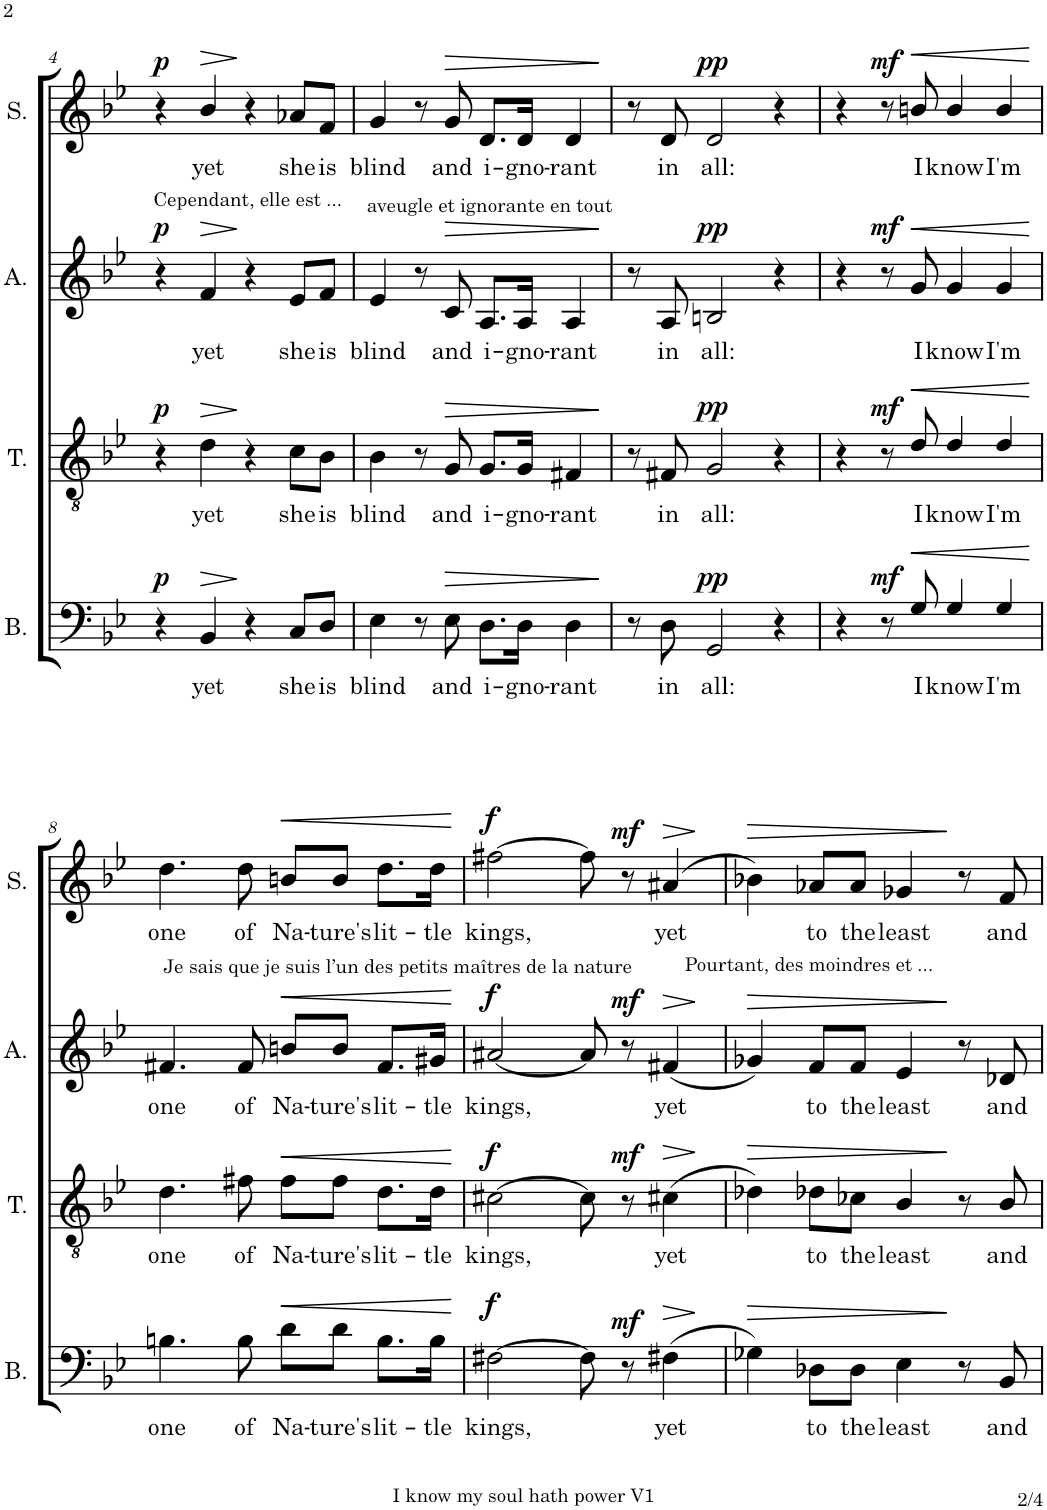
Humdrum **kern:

**kern	**text	**dynam	**kern	**text	**dynam	**kern	**text	**dynam	**kern	**text	**dynam
*part4	*part4	*part4	*part3	*part3	*part3	*part2	*part2	*part2	*part1	*part1	*part1
*staff4	*staff4	*staff4	*staff3	*staff3	*staff3	*staff2	*staff2	*staff2	*staff1	*staff1	*staff1
*I"Bass	*	*	*I"Tenor	*	*	*I"Alto	*	*	*I"Soprano	*	*
*I'B.	*	*	*I'T.	*	*	*I'A.	*	*	*I'S.	*	*
!!LO:PB:g=z
*clefF4	*	*	*clefGv2	*	*	*clefG2	*	*	*clefG2	*	*
*k[b-e-]	*	*	*k[b-e-]	*	*	*k[b-e-]	*	*	*k[b-e-]	*	*
*M4/4	*	*	*M4/4	*	*	*M4/4	*	*	*M4/4	*	*
=4	=4	=4	=4	=4	=4	=4	=4	=4	=4	=4	=4
!	!	!LO:DY:a	!	!	!LO:DY:a	!	!	!LO:DY:a	!	!	!LO:DY:a
4r	.	p	4r	.	p	4r	.	p	4r	.	p
!	!	!	!	!	!	!	!	!	!LO:TX:b:t=Cependant, elle est ...	!	!
!	!LO:LY:b	!LO:HP:b	!	!LO:LY:b	!LO:HP:b	!	!LO:LY:b	!LO:HP:b	!	!LO:LY:b	!LO:HP:b
4BB-/	yet	>	4d\	yet	>	4f/	yet	>	4b-/	yet	>
4r	.	.	4r	.	]	4r	.	]	4r	.	]
!	!LO:LY:b	!	!	!LO:LY:b	!	!	!LO:LY:b	!	!	!LO:LY:b	!
8C/L	she	.	8c\L	she	.	8e-/L	she	.	8a-X/L	she	.
!	!LO:LY:b	!	!	!LO:LY:b	!	!	!LO:LY:b	!	!	!LO:LY:b	!
8D/J	is	.	8B-\J	is	.	8f/J	is	.	8f/J	is	.
=5	=5	=5	=5	=5	=5	=5	=5	=5	=5	=5	=5
!	!	!	!	!	!	!	!	!	!LO:TX:b:t=aveugle et ignorante en tout	!	!
!	!LO:LY:b	!	!	!LO:LY:b	!	!	!LO:LY:b	!	!	!LO:LY:b	!
4E-\	blind	.	4B-\	blind	.	4e-/	blind	.	4g/	blind	.
8r	.	.	8r	.	.	8r	.	.	8r	.	.
!	!LO:LY:b	!LO:HP:b	!	!LO:LY:b	!LO:HP:b	!	!LO:LY:b	!LO:HP:b	!	!LO:LY:b	!LO:HP:b
8E-\	and	>	8G/	and	>	8c/	and	>	8g/	and	>
!	!LO:LY:b	!	!	!LO:LY:b	!	!	!LO:LY:b	!	!	!LO:LY:b	!
8.D\L	i-	.	8.G/L	i-	.	8.A/L	i-	.	8.d/L	i-	.
!	!LO:LY:b	!	!	!LO:LY:b	!	!	!LO:LY:b	!	!	!LO:LY:b	!
16D\Jk	-gno-	.	16G/Jk	-gno-	.	16A/Jk	-gno-	.	16d/Jk	-gno-	.
!	!LO:LY:b	!	!	!LO:LY:b	!	!	!LO:LY:b	!	!	!LO:LY:b	!
4D\	-rant	.	4F#X/	-rant	.	4A/	-rant	.	4d/	-rant	.
.	.	]	.	.	]	.	.	]	.	.	]
=6	=6	=6	=6	=6	=6	=6	=6	=6	=6	=6	=6
8r	.	.	8r	.	.	8r	.	.	8r	.	.
!	!LO:LY:b	!	!	!LO:LY:b	!	!	!LO:LY:b	!	!	!LO:LY:b	!
8D\	in	.	8F#X/	in	.	8A/	in	.	8d/	in	.
!	!LO:LY:b	!LO:DY:a	!	!LO:LY:b	!LO:DY:a	!	!LO:LY:b	!LO:DY:a	!	!LO:LY:b	!LO:DY:a
2GG/	all:	pp	2G/	all:	pp	2Bn/	all:	pp	2d/	all:	pp
4r	.	.	4r	.	.	4r	.	.	4r	.	.
=7	=7	=7	=7	=7	=7	=7	=7	=7	=7	=7	=7
4r	.	.	4r	.	.	4r	.	.	4r	.	.
!	!	!LO:DY:a	!	!	!LO:DY:a	!	!	!LO:DY:a	!	!	!LO:DY:a
8r	.	mf	8r	.	mf	8r	.	mf	8r	.	mf
!	!LO:LY:b	!LO:HP:b	!	!LO:LY:b	!LO:HP:b	!	!LO:LY:b	!LO:HP:b	!	!LO:LY:b	!LO:HP:b
8G/	I	<	8d/	I	<	8g/	I	<	8bn/	I	<
!	!LO:LY:b	!	!	!LO:LY:b	!	!	!LO:LY:b	!	!	!LO:LY:b	!
4G/	know	.	4d/	know	.	4g/	know	.	4b/	know	.
!	!LO:LY:b	!	!	!LO:LY:b	!	!	!LO:LY:b	!	!	!LO:LY:b	!
4G/	I'm	.	4d/	I'm	.	4g/	I'm	.	4b/	I'm	.
.	.	]	.	.	[	.	.	[	.	.	[
!!LO:LB:g=z
=8	=8	=8	=8	=8	=8	=8	=8	=8	=8	=8	=8
!	!	!	!	!	!	!	!	!	!LO:TX:b:t=Je sais que je suis l’un des petits maîtres de la nature	!	!
!	!LO:LY:b	!	!	!LO:LY:b	!	!	!LO:LY:b	!	!	!LO:LY:b	!
4.Bn\	one	.	4.d\	one	.	4.f#X/	one	.	4.dd\	one	.
!	!LO:LY:b	!	!	!LO:LY:b	!	!	!LO:LY:b	!	!	!LO:LY:b	!
8B\	of	.	8f#X\	of	.	8f#/	of	.	8dd\	of	.
!	!LO:LY:b	!LO:HP:b	!	!LO:LY:b	!LO:HP:b	!	!LO:LY:b	!LO:HP:b	!	!LO:LY:b	!LO:HP:b
8d\L	Na-	<	8f#\L	Na-	<	8bn/L	Na-	<	8bn/L	Na-	<
!	!LO:LY:b	!	!	!LO:LY:b	!	!	!LO:LY:b	!	!	!LO:LY:b	!
8d\J	-ture's	.	8f#\J	-ture's	.	8b/J	-ture's	.	8b/J	-ture's	.
!	!LO:LY:b	!	!	!LO:LY:b	!	!	!LO:LY:b	!	!	!LO:LY:b	!
8.B\L	lit-	.	8.d\L	lit-	.	8.f#/L	lit-	.	8.dd\L	lit-	.
!	!LO:LY:b	!	!	!LO:LY:b	!	!	!LO:LY:b	!	!	!LO:LY:b	!
16B\Jk	-tle	.	16d\Jk	-tle	.	16g#X/Jk	-tle	.	16dd\Jk	-tle	.
.	.	[	.	.	[	.	.	[	.	.	[
=9	=9	=9	=9	=9	=9	=9	=9	=9	=9	=9	=9
!	!LO:LY:b	!LO:DY:a	!	!LO:LY:b	!LO:DY:a	!	!LO:LY:b	!LO:DY:a	!	!LO:LY:b	!LO:DY:a
[2F#X\	kings,	f	[2c#X\	kings,	f	[2a#X/	kings,	f	[2ff#X\	kings,	f
8F#\]	.	.	8c#\]	.	.	8a#/]	.	.	8ff#\]	.	.
!	!	!LO:DY:a	!	!	!LO:DY:a	!	!	!LO:DY:a	!	!	!LO:DY:a
8r	.	mf	8r	.	mf	8r	.	mf	8r	.	mf
!	!	!	!	!	!	!	!	!	!LO:TX:b:t=Pourtant, des moindres et ...	!	!
!	!LO:LY:b	!LO:HP:b	!	!LO:LY:b	!LO:HP:b	!	!LO:LY:b	!LO:HP:b	!	!LO:LY:b	!LO:HP:b
(4F#X\	yet	>	(4c#X\	yet	>	(4f#X/	yet	>	(4a#X/	yet	>
.	.	[	.	.	]	.	.	]	.	.	]
=10	=10	=10	=10	=10	=10	=10	=10	=10	=10	=10	=10
!	!	!	!	!	!LO:HP:b	!	!	!LO:HP:b	!	!	!LO:HP:b
4G-X\)	.	.	4d-X\)	.	>	4g-X/)	.	>	4b-X\)	.	>
!	!LO:LY:b	!	!	!LO:LY:b	!	!	!LO:LY:b	!	!	!LO:LY:b	!
8D-X\L	to	.	8d-X\L	to	.	8f/L	to	.	8a-X/L	to	.
!	!LO:LY:b	!	!	!LO:LY:b	!	!	!LO:LY:b	!	!	!LO:LY:b	!
8D-\J	the	.	8c-X\J	the	.	8f/J	the	.	8a-/J	the	.
!	!LO:LY:b	!	!	!LO:LY:b	!	!	!LO:LY:b	!	!	!LO:LY:b	!
4E-\	least	.	4B-/	least	.	4e-/	least	.	4g-X/	least	.
8r	.	]	8r	.	]	8r	.	]	8r	.	]
!	!LO:LY:b	!	!	!LO:LY:b	!	!	!LO:LY:b	!	!	!LO:LY:b	!
8BB-/	and	.	8B-/	and	.	8d-X/	and	.	8f/	and	.
=	=	=	=	=	=	=	=	=	=	=	=
*-	*-	*-	*-	*-	*-	*-	*-	*-	*-	*-	*-
